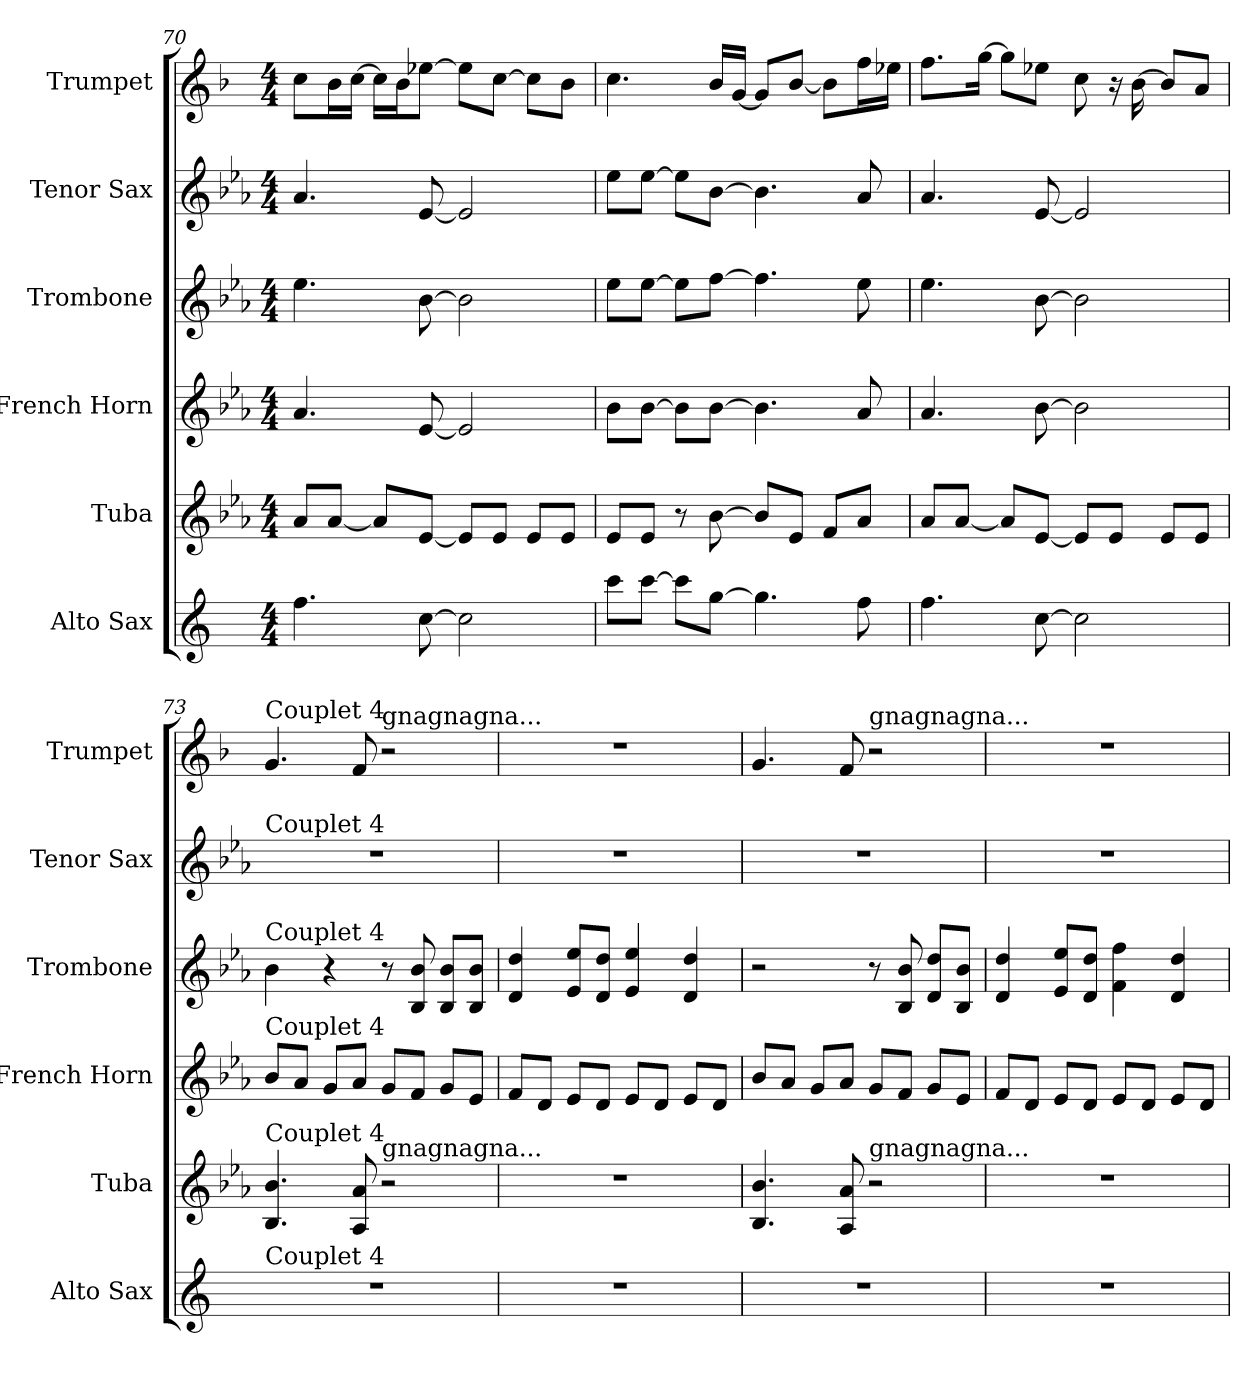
**kern	**kern	**kern	**kern	**kern	**kern
*part6	*part5	*part4	*part3	*part2	*part1
*staff6	*staff5	*staff4	*staff3	*staff2	*staff1
*I"Alto Sax	*I"Tuba	*I"French Horn	*I"Trombone	*I"Tenor Sax	*I"Trumpet
*I'Alto Sax	*I'Tuba	*I'French Horn	*I'Trombone	*I'Tenor Sax	*I'Trumpet
*clefG2	*clefG2	*clefG2	*clefG2	*clefG2	*clefG2
*ITrd5c9	*ITrd15c26	*ITrd8c14	*ITrd8c14	*ITrd8c14	*ITrd1c2
*k[b-e-a-]	*k[b-e-a-]	*k[b-e-a-]	*k[b-e-a-]	*k[b-e-a-]	*k[b-e-a-]
*M4/4	*M4/4	*M4/4	*M4/4	*M4/4	*M4/4
=70	=70	=70	=70	=70	=70
4.a-	8AA-L	4.A-	4.e-	4.A-	8b-L
.	[8AA-J	.	.	.	16a-L
.	.	.	.	.	[16b-JJ
.	8AA-L]	.	.	.	16b-LL]
.	.	.	.	.	16a-J
[8e-	[8EE-J	[8E-	[8B-	[8E-	[8dd-XJ
2e-]	8EE-L]	2E-]	2B-]	2E-]	8dd-L]
.	8EE-J	.	.	.	[8b-J
.	8EE-L	.	.	.	8b-L]
.	8EE-J	.	.	.	8a-J
=71	=71	=71	=71	=71	=71
8ee-L	8EE-L	8B-L	8e-L	8e-L	4.b-
[8ee-J	8EE-J	[8B-J	[8e-J	[8e-J	.
8ee-L]	8r	8B-L]	8e-L]	8e-L]	.
[8b-J	[8BB-	[8B-J	[8fJ	[8B-J	16a-LL
.	.	.	.	.	[16fJJ
4.b-]	8BB-L]	4.B-]	4.f]	4.B-]	8fL]
.	8EE-J	.	.	.	[8a-J
.	8FFL	.	.	.	8a-L]
8a-	8AA-J	8A-	8e-	8A-	16ee-L
.	.	.	.	.	16dd-XJJ
=72	=72	=72	=72	=72	=72
4.a-	8AA-L	4.A-	4.e-	4.A-	8.ee-L
.	[8AA-J	.	.	.	.
.	.	.	.	.	[16ffJk
.	8AA-L]	.	.	.	8ffL]
[8e-	[8EE-J	[8B-	[8B-	[8E-	8dd-XJ
2e-]	8EE-L]	2B-]	2B-]	2E-]	8b-
.	8EE-J	.	.	.	16r
.	.	.	.	.	[16a-
.	8EE-L	.	.	.	8a-L]
.	8EE-J	.	.	.	8gJ
=73	=73	=73	=73	=73	=73
!	!	!	!	!	!LO:TX:a:t=Couplet 4
!	!	!	!	!LO:TX:a:t=Couplet 4	!
!	!	!	!LO:TX:a:t=Couplet 4	!	!
!	!	!LO:TX:a:t=Couplet 4	!	!	!
!	!LO:TX:a:t=Couplet 4	!	!	!	!
!LO:TX:a:t=Couplet 4	!	!	!	!	!
1r	4.BBB- 4.BB-	8B-L	4B-	1r	4.f
.	.	8A-J	.	.	.
.	.	8GL	4r	.	.
.	8AAA- 8AA-	8A-J	.	.	8e-
!	!	!	!	!	!LO:TX:a:t=gnagnagna...
!	!LO:TX:a:t=gnagnagna...	!	!	!	!
.	2r	8GL	8r	.	2r
.	.	8FJ	8BB- 8B-	.	.
.	.	8GL	8BB- 8B-L	.	.
.	.	8E-J	8BB- 8B-J	.	.
=74	=74	=74	=74	=74	=74
1r	1r	8FL	4D 4d	1r	1r
.	.	8DJ	.	.	.
.	.	8E-L	8E- 8e-L	.	.
.	.	8DJ	8D 8dJ	.	.
.	.	8E-L	4E- 4e-	.	.
.	.	8DJ	.	.	.
.	.	8E-L	4D 4d	.	.
.	.	8DJ	.	.	.
=75	=75	=75	=75	=75	=75
1r	4.BBB- 4.BB-	8B-L	2r	1r	4.f
.	.	8A-J	.	.	.
.	.	8GL	.	.	.
.	8AAA- 8AA-	8A-J	.	.	8e-
!	!	!	!	!	!LO:TX:a:t=gnagnagna...
!	!LO:TX:a:t=gnagnagna...	!	!	!	!
.	2r	8GL	8r	.	2r
.	.	8FJ	8BB- 8B-	.	.
.	.	8GL	8D 8dL	.	.
.	.	8E-J	8BB- 8B-J	.	.
=76	=76	=76	=76	=76	=76
1r	1r	8FL	4D 4d	1r	1r
.	.	8DJ	.	.	.
.	.	8E-L	8E- 8e-L	.	.
.	.	8DJ	8D 8dJ	.	.
.	.	8E-L	4F 4f	.	.
.	.	8DJ	.	.	.
.	.	8E-L	4D 4d	.	.
.	.	8DJ	.	.	.
=	=	=	=	=	=
*-	*-	*-	*-	*-	*-
